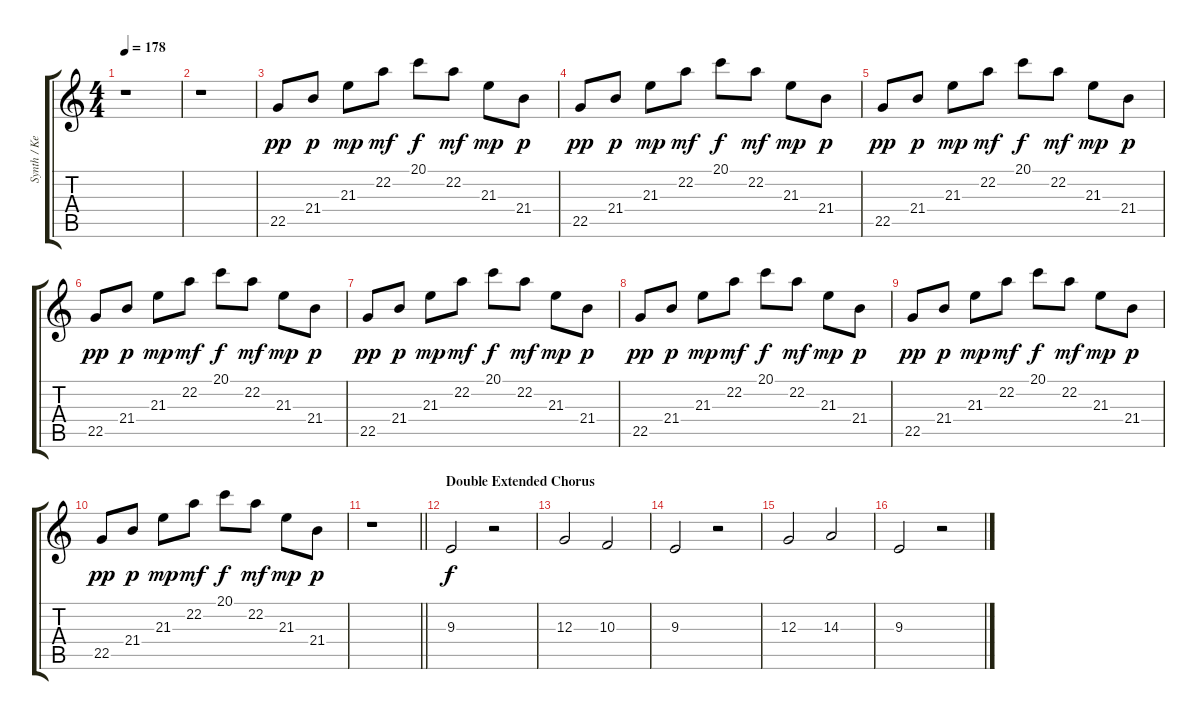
\track ("Synth / Keyboard" "Synth / Ke") {instrument lead1square}
\staff {score tabs}
\tuning (E4 B3 G3 D3 A2 E2) {hide}
\ts (4 4)
\tempo 178
\clef g2
\ks c
r.1{dy f} |
r.1 |
22.5.8{dy pp} 21.4.8{dy p} 21.3.8{dy mp} 22.2.8{dy mf} 20.1.8{dy f} 22.2.8{dy mf} 21.3.8{dy mp} 21.4.8{dy p} |
22.5.8{dy pp} 21.4.8{dy p} 21.3.8{dy mp} 22.2.8{dy mf} 20.1.8{dy f} 22.2.8{dy mf} 21.3.8{dy mp} 21.4.8{dy p} |
22.5.8{dy pp} 21.4.8{dy p} 21.3.8{dy mp} 22.2.8{dy mf} 20.1.8{dy f} 22.2.8{dy mf} 21.3.8{dy mp} 21.4.8{dy p} |
22.5.8{dy pp} 21.4.8{dy p} 21.3.8{dy mp} 22.2.8{dy mf} 20.1.8{dy f} 22.2.8{dy mf} 21.3.8{dy mp} 21.4.8{dy p} |
22.5.8{dy pp} 21.4.8{dy p} 21.3.8{dy mp} 22.2.8{dy mf} 20.1.8{dy f} 22.2.8{dy mf} 21.3.8{dy mp} 21.4.8{dy p} |
22.5.8{dy pp} 21.4.8{dy p} 21.3.8{dy mp} 22.2.8{dy mf} 20.1.8{dy f} 22.2.8{dy mf} 21.3.8{dy mp} 21.4.8{dy p} |
22.5.8{dy pp} 21.4.8{dy p} 21.3.8{dy mp} 22.2.8{dy mf} 20.1.8{dy f} 22.2.8{dy mf} 21.3.8{dy mp} 21.4.8{dy p} |
22.5.8{dy pp} 21.4.8{dy p} 21.3.8{dy mp} 22.2.8{dy mf} 20.1.8{dy f} 22.2.8{dy mf} 21.3.8{dy mp} 21.4.8{dy p} |
\barLineRight lightlight
r.1 |
\section ("" "Double Extended Chorus")
9.3.2{dy f} r.2 |
12.3.2 10.3.2 |
9.3.2 r.2 |
12.3.2 14.3.2 |
9.3.2 r.2
